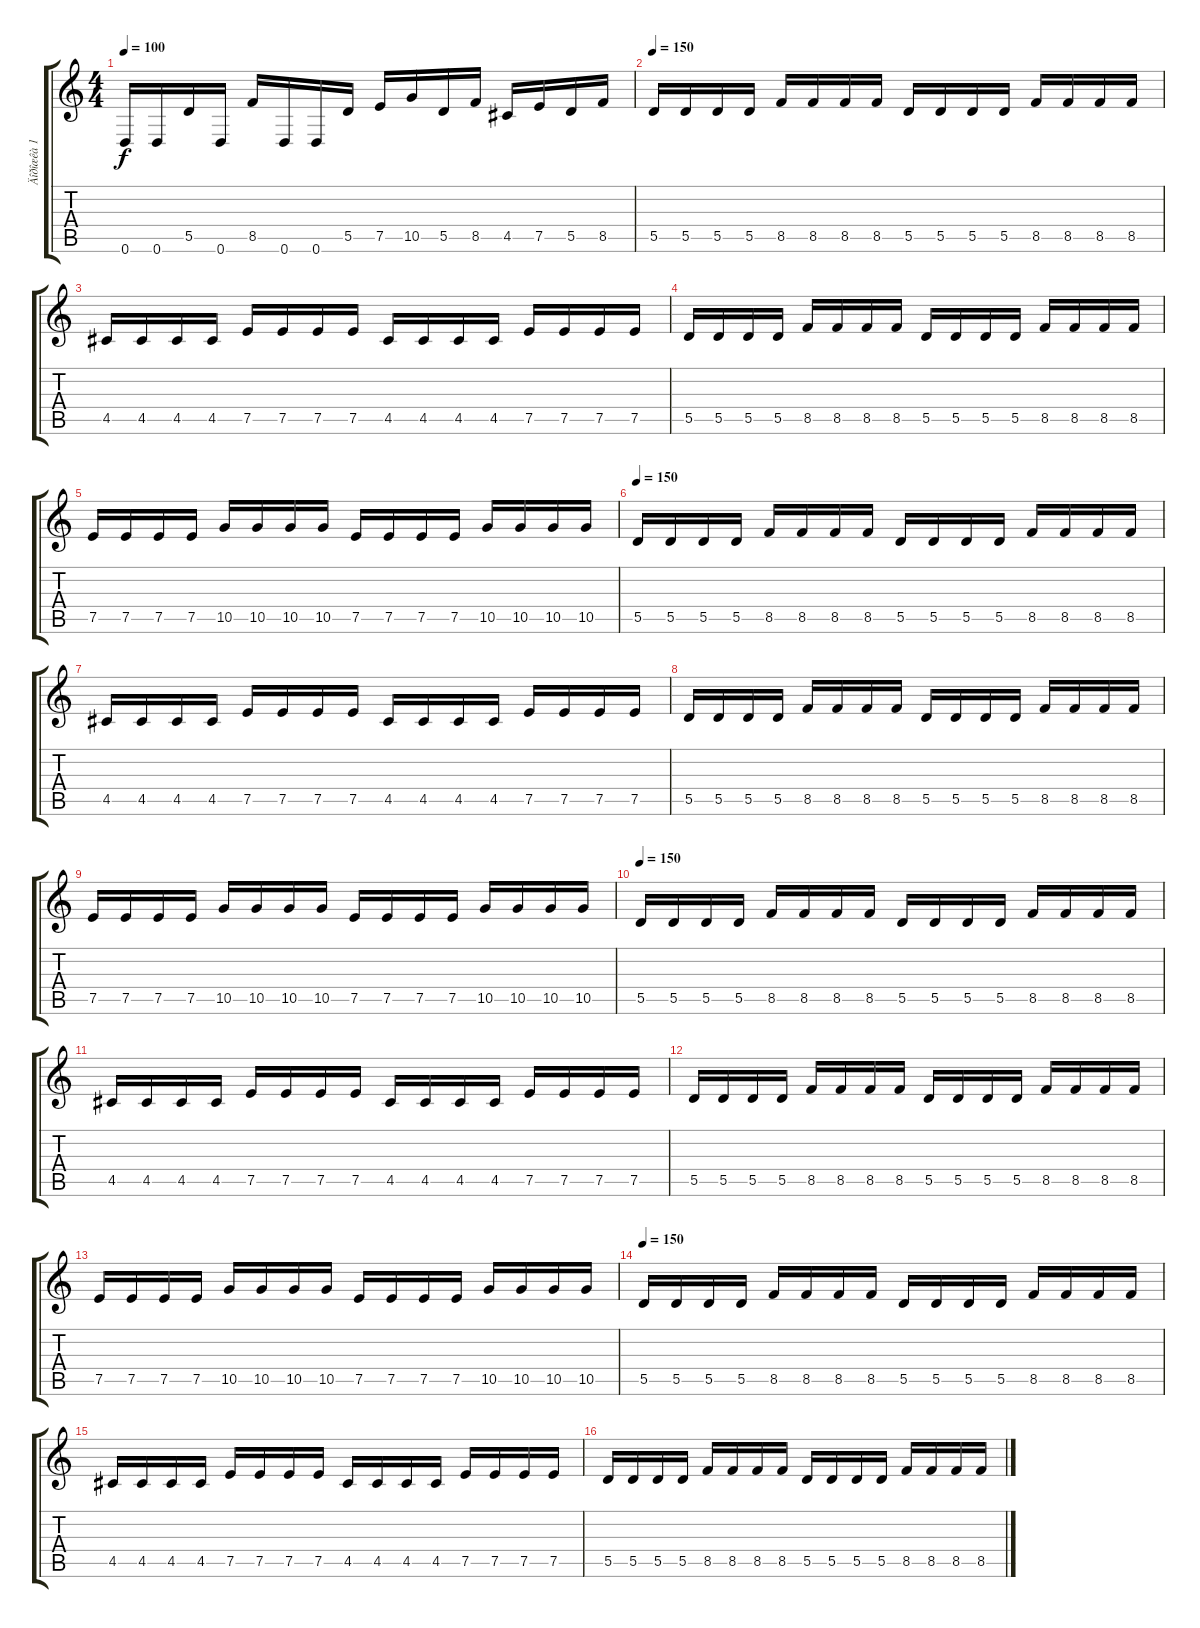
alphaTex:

\track ("Äîðîæêà 1" "Äîðîæêà 1") {instrument distortionguitar}
\staff {score tabs}
\tuning (E4 B3 G3 D3 A2 D2) {hide}
\ts (4 4)
\tempo 100
\clef g2
\ks c
0.6.16{dy f} 0.6.16 5.5.16 0.6.16 8.5.16 0.6.16 0.6.16 5.5.16 7.5.16 10.5.16 5.5.16 8.5.16 4.5.16 7.5.16 5.5.16 8.5.16 |
\tempo 150
5.5.16 5.5.16 5.5.16 5.5.16 8.5.16 8.5.16 8.5.16 8.5.16 5.5.16 5.5.16 5.5.16 5.5.16 8.5.16 8.5.16 8.5.16 8.5.16 |
4.5.16 4.5.16 4.5.16 4.5.16 7.5.16 7.5.16 7.5.16 7.5.16 4.5.16 4.5.16 4.5.16 4.5.16 7.5.16 7.5.16 7.5.16 7.5.16 |
5.5.16 5.5.16 5.5.16 5.5.16 8.5.16 8.5.16 8.5.16 8.5.16 5.5.16 5.5.16 5.5.16 5.5.16 8.5.16 8.5.16 8.5.16 8.5.16 |
7.5.16 7.5.16 7.5.16 7.5.16 10.5.16 10.5.16 10.5.16 10.5.16 7.5.16 7.5.16 7.5.16 7.5.16 10.5.16 10.5.16 10.5.16 10.5.16 |
\tempo 150
5.5.16 5.5.16 5.5.16 5.5.16 8.5.16 8.5.16 8.5.16 8.5.16 5.5.16 5.5.16 5.5.16 5.5.16 8.5.16 8.5.16 8.5.16 8.5.16 |
4.5.16 4.5.16 4.5.16 4.5.16 7.5.16 7.5.16 7.5.16 7.5.16 4.5.16 4.5.16 4.5.16 4.5.16 7.5.16 7.5.16 7.5.16 7.5.16 |
5.5.16 5.5.16 5.5.16 5.5.16 8.5.16 8.5.16 8.5.16 8.5.16 5.5.16 5.5.16 5.5.16 5.5.16 8.5.16 8.5.16 8.5.16 8.5.16 |
7.5.16 7.5.16 7.5.16 7.5.16 10.5.16 10.5.16 10.5.16 10.5.16 7.5.16 7.5.16 7.5.16 7.5.16 10.5.16 10.5.16 10.5.16 10.5.16 |
\tempo 150
5.5.16 5.5.16 5.5.16 5.5.16 8.5.16 8.5.16 8.5.16 8.5.16 5.5.16 5.5.16 5.5.16 5.5.16 8.5.16 8.5.16 8.5.16 8.5.16 |
4.5.16 4.5.16 4.5.16 4.5.16 7.5.16 7.5.16 7.5.16 7.5.16 4.5.16 4.5.16 4.5.16 4.5.16 7.5.16 7.5.16 7.5.16 7.5.16 |
5.5.16 5.5.16 5.5.16 5.5.16 8.5.16 8.5.16 8.5.16 8.5.16 5.5.16 5.5.16 5.5.16 5.5.16 8.5.16 8.5.16 8.5.16 8.5.16 |
7.5.16 7.5.16 7.5.16 7.5.16 10.5.16 10.5.16 10.5.16 10.5.16 7.5.16 7.5.16 7.5.16 7.5.16 10.5.16 10.5.16 10.5.16 10.5.16 |
\tempo 150
5.5.16 5.5.16 5.5.16 5.5.16 8.5.16 8.5.16 8.5.16 8.5.16 5.5.16 5.5.16 5.5.16 5.5.16 8.5.16 8.5.16 8.5.16 8.5.16 |
4.5.16 4.5.16 4.5.16 4.5.16 7.5.16 7.5.16 7.5.16 7.5.16 4.5.16 4.5.16 4.5.16 4.5.16 7.5.16 7.5.16 7.5.16 7.5.16 |
5.5.16 5.5.16 5.5.16 5.5.16 8.5.16 8.5.16 8.5.16 8.5.16 5.5.16 5.5.16 5.5.16 5.5.16 8.5.16 8.5.16 8.5.16 8.5.16
